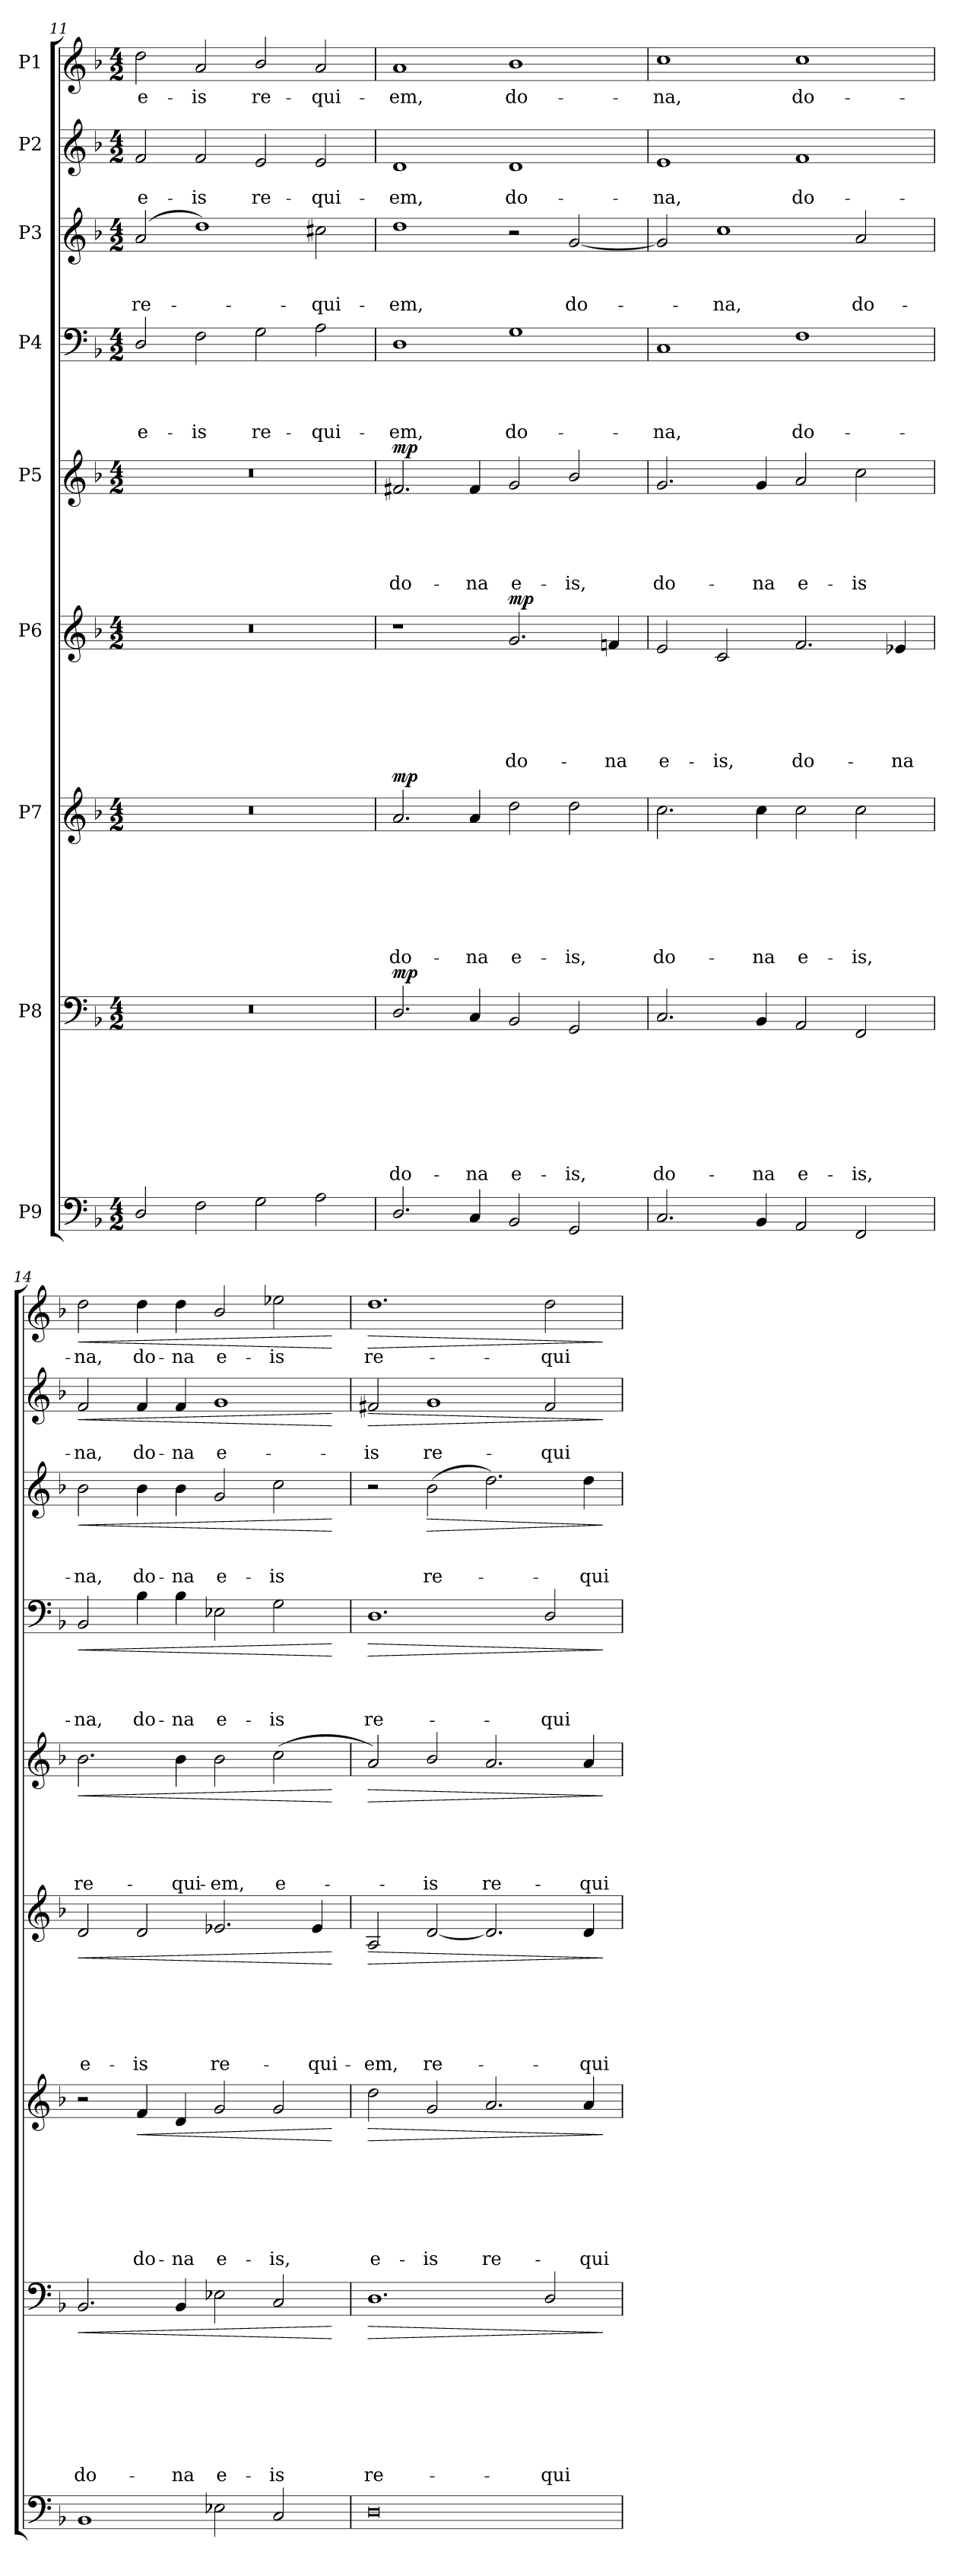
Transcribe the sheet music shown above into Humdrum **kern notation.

**kern	**kern	**text	**text	**text	**text	**text	**text	**text	**text	**dynam	**kern	**text	**text	**text	**text	**text	**text	**text	**dynam	**kern	**text	**text	**text	**text	**text	**text	**dynam	**kern	**text	**text	**text	**text	**text	**dynam	**kern	**text	**text	**text	**text	**dynam	**kern	**text	**text	**text	**dynam	**kern	**text	**text	**dynam	**kern	**text	**dynam
*part9	*part8	*part8	*part8	*part8	*part8	*part8	*part8	*part8	*part8	*part8	*part7	*part7	*part7	*part7	*part7	*part7	*part7	*part7	*part7	*part6	*part6	*part6	*part6	*part6	*part6	*part6	*part6	*part5	*part5	*part5	*part5	*part5	*part5	*part5	*part4	*part4	*part4	*part4	*part4	*part4	*part3	*part3	*part3	*part3	*part3	*part2	*part2	*part2	*part2	*part1	*part1	*part1
*staff9	*staff8	*staff8	*staff8	*staff8	*staff8	*staff8	*staff8	*staff8	*staff8	*staff8	*staff7	*staff7	*staff7	*staff7	*staff7	*staff7	*staff7	*staff7	*staff7	*staff6	*staff6	*staff6	*staff6	*staff6	*staff6	*staff6	*staff6	*staff5	*staff5	*staff5	*staff5	*staff5	*staff5	*staff5	*staff4	*staff4	*staff4	*staff4	*staff4	*staff4	*staff3	*staff3	*staff3	*staff3	*staff3	*staff2	*staff2	*staff2	*staff2	*staff1	*staff1	*staff1
*I"P9	*I"P8	*	*	*	*	*	*	*	*	*	*I"P7	*	*	*	*	*	*	*	*	*I"P6	*	*	*	*	*	*	*	*I"P5	*	*	*	*	*	*	*I"P4	*	*	*	*	*	*I"P3	*	*	*	*	*I"P2	*	*	*	*I"P1	*	*
*clefF4	*clefF4	*	*	*	*	*	*	*	*	*	*clefG2	*	*	*	*	*	*	*	*	*clefG2	*	*	*	*	*	*	*	*clefG2	*	*	*	*	*	*	*clefF4	*	*	*	*	*	*clefG2	*	*	*	*	*clefG2	*	*	*	*clefG2	*	*
*	*	*	*	*	*	*	*	*	*	*	*ITrd7c12	*	*	*	*	*	*	*	*	*	*	*	*	*	*	*	*	*	*	*	*	*	*	*	*	*	*	*	*	*	*ITrd7c12	*	*	*	*	*	*	*	*	*	*	*
*k[b-]	*k[b-]	*	*	*	*	*	*	*	*	*	*k[b-]	*	*	*	*	*	*	*	*	*k[b-]	*	*	*	*	*	*	*	*k[b-]	*	*	*	*	*	*	*k[b-]	*	*	*	*	*	*k[b-]	*	*	*	*	*k[b-]	*	*	*	*k[b-]	*	*
*F:	*F:	*	*	*	*	*	*	*	*	*	*F:	*	*	*	*	*	*	*	*	*F:	*	*	*	*	*	*	*	*F:	*	*	*	*	*	*	*F:	*	*	*	*	*	*F:	*	*	*	*	*F:	*	*	*	*F:	*	*
*M4/2	*M4/2	*	*	*	*	*	*	*	*	*	*M4/2	*	*	*	*	*	*	*	*	*M4/2	*	*	*	*	*	*	*	*M4/2	*	*	*	*	*	*	*M4/2	*	*	*	*	*	*M4/2	*	*	*	*	*M4/2	*	*	*	*M4/2	*	*
=11	=11	=11	=11	=11	=11	=11	=11	=11	=11	=11	=11	=11	=11	=11	=11	=11	=11	=11	=11	=11	=11	=11	=11	=11	=11	=11	=11	=11	=11	=11	=11	=11	=11	=11	=11	=11	=11	=11	=11	=11	=11	=11	=11	=11	=11	=11	=11	=11	=11	=11	=11	=11
*^	*	*	*	*	*	*	*	*	*	*	*	*	*	*	*	*	*	*	*	*	*	*	*	*	*	*	*	*	*	*	*	*	*	*	*	*	*	*	*	*	*	*	*	*	*	*	*	*	*	*	*	*
*	*^	*	*	*	*	*	*	*	*	*	*	*	*	*	*	*	*	*	*	*	*	*	*	*	*	*	*	*	*	*	*	*	*	*	*	*	*	*	*	*	*	*	*	*	*	*	*	*	*	*	*	*	*
!	!	!	!LO:N:vis=1	!	!	!	!	!	!	!	!	!	!LO:N:vis=1	!	!	!	!	!	!	!	!	!LO:N:vis=1	!	!	!	!	!	!	!	!LO:N:vis=1	!	!	!	!	!	!	!	!	!	!	!LO:LY:b	!	!	!	!	!LO:LY:b	!	!	!	!LO:LY:b	!	!	!LO:LY:b	!
2D/	0ryy	0ryy	0r	.	.	.	.	.	.	.	.	.	0r	.	.	.	.	.	.	.	.	0r	.	.	.	.	.	.	.	0r	.	.	.	.	.	.	2D/	.	.	.	e-	.	(>2A/	.	.	re-	.	2f/	.	e-	.	2dd\	e-	.
!	!	!	!	!	!	!	!	!	!	!	!	!	!	!	!	!	!	!	!	!	!	!	!	!	!	!	!	!	!	!	!	!	!	!	!	!	!	!	!	!	!LO:LY:b	!	!	!	!	!	!	!	!	!LO:LY:b	!	!	!LO:LY:b	!
2F\	.	.	.	.	.	.	.	.	.	.	.	.	.	.	.	.	.	.	.	.	.	.	.	.	.	.	.	.	.	.	.	.	.	.	.	.	2F\	.	.	.	-is	.	1d)	.	.	.	.	2f/	.	-is	.	2a/	-is	.
!	!	!	!	!	!	!	!	!	!	!	!	!	!	!	!	!	!	!	!	!	!	!	!	!	!	!	!	!	!	!	!	!	!	!	!	!	!	!	!	!	!LO:LY:b	!	!	!	!	!	!	!	!	!LO:LY:b	!	!	!LO:LY:b	!
2G\	.	.	.	.	.	.	.	.	.	.	.	.	.	.	.	.	.	.	.	.	.	.	.	.	.	.	.	.	.	.	.	.	.	.	.	.	2G\	.	.	.	re-	.	.	.	.	.	.	2e/	.	re-	.	2b-/	re-	.
!	!	!	!	!	!	!	!	!	!	!	!	!	!	!	!	!	!	!	!	!	!	!	!	!	!	!	!	!	!	!	!	!	!	!	!	!	!	!	!	!	!LO:LY:b	!	!	!	!	!LO:LY:b	!	!	!	!LO:LY:b	!	!	!LO:LY:b	!
2A\	.	.	.	.	.	.	.	.	.	.	.	.	.	.	.	.	.	.	.	.	.	.	.	.	.	.	.	.	.	.	.	.	.	.	.	.	2A\	.	.	.	-qui-	.	2c#X\	.	.	-qui-	.	2e/	.	-qui-	.	2a/	-qui-	.
=12	=12	=12	=12	=12	=12	=12	=12	=12	=12	=12	=12	=12	=12	=12	=12	=12	=12	=12	=12	=12	=12	=12	=12	=12	=12	=12	=12	=12	=12	=12	=12	=12	=12	=12	=12	=12	=12	=12	=12	=12	=12	=12	=12	=12	=12	=12	=12	=12	=12	=12	=12	=12	=12	=12
!	!	!	!	!	!	!	!	!	!	!	!LO:LY:b	!LO:DY:a	!	!	!	!	!	!	!	!LO:LY:b	!LO:DY:a	!	!	!	!	!	!	!	!	!	!	!	!	!	!LO:LY:b	!LO:DY:a	!	!	!	!	!LO:LY:b	!	!	!	!	!LO:LY:b	!	!	!	!LO:LY:b	!	!	!LO:LY:b	!
2.D/	0ryy	0ryy	2.D/	.	.	.	.	.	.	.	do-	mp	2.A/	.	.	.	.	.	.	do-	mp	1r	.	.	.	.	.	.	.	2.f#X/	.	.	.	.	do-	mp	1D	.	.	.	-em,	.	1d	.	.	-em,	.	1d	.	-em,	.	1a	-em,	.
!	!	!	!	!	!	!	!	!	!	!	!LO:LY:b	!	!	!	!	!	!	!	!	!LO:LY:b	!	!	!	!	!	!	!	!	!	!	!	!	!	!	!LO:LY:b	!	!	!	!	!	!	!	!	!	!	!	!	!	!	!	!	!	!	!
4C/	.	.	4C/	.	.	.	.	.	.	.	-na	.	4A/	.	.	.	.	.	.	-na	.	.	.	.	.	.	.	.	.	4f#/	.	.	.	.	-na	.	.	.	.	.	.	.	.	.	.	.	.	.	.	.	.	.	.	.
!	!	!	!	!	!	!	!	!	!	!	!LO:LY:b	!	!	!	!	!	!	!	!	!LO:LY:b	!	!	!	!	!	!	!	!LO:LY:b	!LO:DY:a	!	!	!	!	!	!LO:LY:b	!	!	!	!	!	!LO:LY:b	!	!	!	!	!	!	!	!	!LO:LY:b	!	!	!LO:LY:b	!
2BB-/	.	.	2BB-/	.	.	.	.	.	.	.	e-	.	2d\	.	.	.	.	.	.	e-	.	2.g/	.	.	.	.	.	do-	mp	2g/	.	.	.	.	e-	.	1G	.	.	.	do-	.	2r	.	.	.	.	1d	.	do-	.	1b-	do-	.
!	!	!	!	!	!	!	!	!	!	!	!LO:LY:b	!	!	!	!	!	!	!	!	!LO:LY:b	!	!	!	!	!	!	!	!	!	!	!	!	!	!	!LO:LY:b	!	!	!	!	!	!	!	!	!	!	!LO:LY:b	!	!	!	!	!	!	!	!
2GG/	.	.	2GG/	.	.	.	.	.	.	.	-is,	.	2d\	.	.	.	.	.	.	-is,	.	.	.	.	.	.	.	.	.	2b-/	.	.	.	.	-is,	.	.	.	.	.	.	.	[<2G/	.	.	do-	.	.	.	.	.	.	.	.
!	!	!	!	!	!	!	!	!	!	!	!	!	!	!	!	!	!	!	!	!	!	!	!	!	!	!	!	!LO:LY:b	!	!	!	!	!	!	!	!	!	!	!	!	!	!	!	!	!	!	!	!	!	!	!	!	!	!
.	.	.	.	.	.	.	.	.	.	.	.	.	.	.	.	.	.	.	.	.	.	4fni/	.	.	.	.	.	-na	.	.	.	.	.	.	.	.	.	.	.	.	.	.	.	.	.	.	.	.	.	.	.	.	.	.
!!LO:PB:g=z
=13	=13	=13	=13	=13	=13	=13	=13	=13	=13	=13	=13	=13	=13	=13	=13	=13	=13	=13	=13	=13	=13	=13	=13	=13	=13	=13	=13	=13	=13	=13	=13	=13	=13	=13	=13	=13	=13	=13	=13	=13	=13	=13	=13	=13	=13	=13	=13	=13	=13	=13	=13	=13	=13	=13
!	!	!	!	!	!	!	!	!	!	!	!LO:LY:b	!	!	!	!	!	!	!	!	!LO:LY:b	!	!	!	!	!	!	!	!LO:LY:b	!	!	!	!	!	!	!LO:LY:b	!	!	!	!	!	!LO:LY:b	!	!	!	!	!	!	!	!	!LO:LY:b	!	!	!LO:LY:b	!
2.C/	0ryy	0ryy	2.C/	.	.	.	.	.	.	.	do-	.	2.c\	.	.	.	.	.	.	do-	.	2e/	.	.	.	.	.	e-	.	2.g/	.	.	.	.	do-	.	1C	.	.	.	-na,	.	2G/]	.	.	.	.	1e	.	-na,	.	1cc	-na,	.
!	!	!	!	!	!	!	!	!	!	!	!	!	!	!	!	!	!	!	!	!	!	!	!	!	!	!	!	!LO:LY:b	!	!	!	!	!	!	!	!	!	!	!	!	!	!	!	!	!	!LO:LY:b	!	!	!	!	!	!	!	!
.	.	.	.	.	.	.	.	.	.	.	.	.	.	.	.	.	.	.	.	.	.	2c/	.	.	.	.	.	-is,	.	.	.	.	.	.	.	.	.	.	.	.	.	.	1c	.	.	-na,	.	.	.	.	.	.	.	.
!	!	!	!	!	!	!	!	!	!	!	!LO:LY:b	!	!	!	!	!	!	!	!	!LO:LY:b	!	!	!	!	!	!	!	!	!	!	!	!	!	!	!LO:LY:b	!	!	!	!	!	!	!	!	!	!	!	!	!	!	!	!	!	!	!
4BB-/	.	.	4BB-/	.	.	.	.	.	.	.	-na	.	4c\	.	.	.	.	.	.	-na	.	.	.	.	.	.	.	.	.	4g/	.	.	.	.	-na	.	.	.	.	.	.	.	.	.	.	.	.	.	.	.	.	.	.	.
!	!	!	!	!	!	!	!	!	!	!	!LO:LY:b	!	!	!	!	!	!	!	!	!LO:LY:b	!	!	!	!	!	!	!	!LO:LY:b	!	!	!	!	!	!	!LO:LY:b	!	!	!	!	!	!LO:LY:b	!	!	!	!	!	!	!	!	!LO:LY:b	!	!	!LO:LY:b	!
2AA/	.	.	2AA/	.	.	.	.	.	.	.	e-	.	2c\	.	.	.	.	.	.	e-	.	2.f/	.	.	.	.	.	do-	.	2a/	.	.	.	.	e-	.	1F	.	.	.	do-	.	.	.	.	.	.	1f	.	do-	.	1cc	do-	.
!	!	!	!	!	!	!	!	!	!	!	!LO:LY:b	!	!	!	!	!	!	!	!	!LO:LY:b	!	!	!	!	!	!	!	!	!	!	!	!	!	!	!LO:LY:b	!	!	!	!	!	!	!	!	!	!	!LO:LY:b	!	!	!	!	!	!	!	!
2FF/	.	.	2FF/	.	.	.	.	.	.	.	-is,	.	2c\	.	.	.	.	.	.	-is,	.	.	.	.	.	.	.	.	.	2cc\	.	.	.	.	-is	.	.	.	.	.	.	.	2A/	.	.	do-	.	.	.	.	.	.	.	.
!	!	!	!	!	!	!	!	!	!	!	!	!	!	!	!	!	!	!	!	!	!	!	!	!	!	!	!	!LO:LY:b	!	!	!	!	!	!	!	!	!	!	!	!	!	!	!	!	!	!	!	!	!	!	!	!	!	!
.	.	.	.	.	.	.	.	.	.	.	.	.	.	.	.	.	.	.	.	.	.	4e-X/	.	.	.	.	.	-na	.	.	.	.	.	.	.	.	.	.	.	.	.	.	.	.	.	.	.	.	.	.	.	.	.	.
=14	=14	=14	=14	=14	=14	=14	=14	=14	=14	=14	=14	=14	=14	=14	=14	=14	=14	=14	=14	=14	=14	=14	=14	=14	=14	=14	=14	=14	=14	=14	=14	=14	=14	=14	=14	=14	=14	=14	=14	=14	=14	=14	=14	=14	=14	=14	=14	=14	=14	=14	=14	=14	=14	=14
!	!	!	!	!	!	!	!	!	!	!	!LO:LY:b	!LO:HP:b	!	!	!	!	!	!	!	!	!	!	!	!	!	!	!	!LO:LY:b	!LO:HP:b	!	!	!	!	!	!LO:LY:b	!LO:HP:b	!	!	!	!	!LO:LY:b	!LO:HP:b	!	!	!	!LO:LY:b	!LO:HP:b	!	!	!LO:LY:b	!LO:HP:b	!	!LO:LY:b	!LO:HP:b
1BB-	0ryy	0ryy	2.BB-/	.	.	.	.	.	.	.	do-	<	2r	.	.	.	.	.	.	.	.	2d/	.	.	.	.	.	e-	<	2.b-\	.	.	.	.	re-	<	2BB-/	.	.	.	-na,	<	2B-\	.	.	-na,	<	2f/	.	-na,	<	2dd\	-na,	<
!	!	!	!	!	!	!	!	!	!	!	!	!	!	!	!	!	!	!	!	!LO:LY:b	!LO:HP:b	!	!	!	!	!	!	!LO:LY:b	!	!	!	!	!	!	!	!	!	!	!	!	!LO:LY:b	!	!	!	!	!LO:LY:b	!	!	!	!LO:LY:b	!	!	!LO:LY:b	!
.	.	.	.	.	.	.	.	.	.	.	.	.	4F/	.	.	.	.	.	.	do-	<	2d/	.	.	.	.	.	-is	.	.	.	.	.	.	.	.	4B-\	.	.	.	do-	.	4B-\	.	.	do-	.	4f/	.	do-	.	4dd\	do-	.
!	!	!	!	!	!	!	!	!	!	!	!LO:LY:b	!	!	!	!	!	!	!	!	!LO:LY:b	!	!	!	!	!	!	!	!	!	!	!	!	!	!	!LO:LY:b	!	!	!	!	!	!LO:LY:b	!	!	!	!	!LO:LY:b	!	!	!	!LO:LY:b	!	!	!LO:LY:b	!
.	.	.	4BB-/	.	.	.	.	.	.	.	-na	.	4D/	.	.	.	.	.	.	-na	.	.	.	.	.	.	.	.	.	4b-\	.	.	.	.	-qui-	.	4B-\	.	.	.	-na	.	4B-\	.	.	-na	.	4f/	.	-na	.	4dd\	-na	.
!	!	!	!	!	!	!	!	!	!	!	!LO:LY:b	!	!	!	!	!	!	!	!	!LO:LY:b	!	!	!	!	!	!	!	!LO:LY:b	!	!	!	!	!	!	!LO:LY:b	!	!	!	!	!	!LO:LY:b	!	!	!	!	!LO:LY:b	!	!	!	!LO:LY:b	!	!	!LO:LY:b	!
2E-X\	.	.	2E-X\	.	.	.	.	.	.	.	e-	.	2G/	.	.	.	.	.	.	e-	.	2.e-X/	.	.	.	.	.	re-	.	2b-\	.	.	.	.	-em,	.	2E-X\	.	.	.	e-	.	2G/	.	.	e-	.	1g	.	e-	.	2b-/	e-	.
!	!	!	!	!	!	!	!	!	!	!	!LO:LY:b	!	!	!	!	!	!	!	!	!LO:LY:b	!	!	!	!	!	!	!	!	!	!	!	!	!	!	!LO:LY:b	!	!	!	!	!	!LO:LY:b	!	!	!	!	!LO:LY:b	!	!	!	!	!	!	!LO:LY:b	!
2C/	.	.	2C/	.	.	.	.	.	.	.	-is	.	2G/	.	.	.	.	.	.	-is,	.	.	.	.	.	.	.	.	.	(>2cc\	.	.	.	.	e-	.	2G\	.	.	.	-is	.	2c\	.	.	-is	.	.	.	.	.	2ee-X\	-is	.
!	!	!	!	!	!	!	!	!	!	!	!	!	!	!	!	!	!	!	!	!	!	!	!	!	!	!	!	!LO:LY:b	!	!	!	!	!	!	!	!	!	!	!	!	!	!	!	!	!	!	!	!	!	!	!	!	!	!
.	.	.	.	.	.	.	.	.	.	.	.	.	.	.	.	.	.	.	.	.	.	4e-/	.	.	.	.	.	-qui-	.	.	.	.	.	.	.	.	.	.	.	.	.	.	.	.	.	.	.	.	.	.	.	.	.	.
*v	*v	*v	*	*	*	*	*	*	*	*	*	*	*	*	*	*	*	*	*	*	*	*	*	*	*	*	*	*	*	*	*	*	*	*	*	*	*	*	*	*	*	*	*	*	*	*	*	*	*	*	*	*	*	*
.	.	.	.	.	.	.	.	.	.	[	.	.	.	.	.	.	.	.	[	.	.	.	.	.	.	.	[	.	.	.	.	.	.	[	.	.	.	.	.	[	.	.	.	.	[	.	.	.	[	.	.	[
=15	=15	=15	=15	=15	=15	=15	=15	=15	=15	=15	=15	=15	=15	=15	=15	=15	=15	=15	=15	=15	=15	=15	=15	=15	=15	=15	=15	=15	=15	=15	=15	=15	=15	=15	=15	=15	=15	=15	=15	=15	=15	=15	=15	=15	=15	=15	=15	=15	=15	=15	=15	=15
*^	*	*	*	*	*	*	*	*	*	*	*	*	*	*	*	*	*	*	*	*	*	*	*	*	*	*	*	*	*	*	*	*	*	*	*	*	*	*	*	*	*	*	*	*	*	*	*	*	*	*	*	*
*	*^	*	*	*	*	*	*	*	*	*	*	*	*	*	*	*	*	*	*	*	*	*	*	*	*	*	*	*	*	*	*	*	*	*	*	*	*	*	*	*	*	*	*	*	*	*	*	*	*	*	*	*	*
!	!	!	!	!	!	!	!	!	!	!	!LO:LY:b	!LO:HP:b	!	!	!	!	!	!	!	!LO:LY:b	!LO:HP:b	!	!	!	!	!	!	!LO:LY:b	!LO:HP:b	!	!	!	!	!	!	!LO:HP:b	!	!	!	!	!LO:LY:b	!LO:HP:b	!	!	!	!	!	!	!	!LO:LY:b	!LO:HP:b	!	!LO:LY:b	!LO:HP:b
0D	0ryy	0ryy	1.D	.	.	.	.	.	.	.	re-	>	2d\	.	.	.	.	.	.	e-	>	2A/	.	.	.	.	.	-em,	>	2a/)	.	.	.	.	.	>	1.D	.	.	.	re-	>	2r	.	.	.	.	2f#X/	.	-is	>	1.dd	re-	>
!	!	!	!	!	!	!	!	!	!	!	!	!	!	!	!	!	!	!	!	!LO:LY:b	!	!	!	!	!	!	!	!LO:LY:b	!	!	!	!	!	!	!LO:LY:b	!	!	!	!	!	!	!	!	!	!	!LO:LY:b	!LO:HP:b	!	!	!LO:LY:b	!	!	!	!
.	.	.	.	.	.	.	.	.	.	.	.	.	2G/	.	.	.	.	.	.	-is	.	[<2d/	.	.	.	.	.	re-	.	2b-/	.	.	.	.	-is	.	.	.	.	.	.	.	(>2B-\	.	.	re-	>	1g	.	re-	.	.	.	.
!	!	!	!	!	!	!	!	!	!	!	!	!	!	!	!	!	!	!	!	!LO:LY:b	!	!	!	!	!	!	!	!	!	!	!	!	!	!	!LO:LY:b	!	!	!	!	!	!	!	!	!	!	!	!	!	!	!	!	!	!	!
.	.	.	.	.	.	.	.	.	.	.	.	.	2.A/	.	.	.	.	.	.	re-	.	2.d/]	.	.	.	.	.	.	.	2.a/	.	.	.	.	re-	.	.	.	.	.	.	.	2.d\)	.	.	.	.	.	.	.	.	.	.	.
!	!	!	!	!	!	!	!	!	!	!	!LO:LY:b	!	!	!	!	!	!	!	!	!	!	!	!	!	!	!	!	!	!	!	!	!	!	!	!	!	!	!	!	!	!LO:LY:b	!	!	!	!	!	!	!	!	!LO:LY:b	!	!	!LO:LY:b	!
.	.	.	2D/	.	.	.	.	.	.	.	-qui-	.	.	.	.	.	.	.	.	.	.	.	.	.	.	.	.	.	.	.	.	.	.	.	.	.	2D/	.	.	.	-qui-	.	.	.	.	.	.	2f#/	.	-qui-	.	2dd\	-qui-	.
!	!	!	!	!	!	!	!	!	!	!	!	!	!	!	!	!	!	!	!	!LO:LY:b	!	!	!	!	!	!	!	!LO:LY:b	!	!	!	!	!	!	!LO:LY:b	!	!	!	!	!	!	!	!	!	!	!LO:LY:b	!	!	!	!	!	!	!	!
.	.	.	.	.	.	.	.	.	.	.	.	.	4A/	.	.	.	.	.	.	-qui-	.	4d/	.	.	.	.	.	-qui-	.	4a/	.	.	.	.	-qui-	.	.	.	.	.	.	.	4d\	.	.	-qui-	.	.	.	.	.	.	.	.
*v	*v	*v	*	*	*	*	*	*	*	*	*	*	*	*	*	*	*	*	*	*	*	*	*	*	*	*	*	*	*	*	*	*	*	*	*	*	*	*	*	*	*	*	*	*	*	*	*	*	*	*	*	*	*	*
.	.	.	.	.	.	.	.	.	.	]	.	.	.	.	.	.	.	.	]	.	.	.	.	.	.	.	]	.	.	.	.	.	.	]	.	.	.	.	.	]	.	.	.	.	]	.	.	.	]	.	.	]
=	=	=	=	=	=	=	=	=	=	=	=	=	=	=	=	=	=	=	=	=	=	=	=	=	=	=	=	=	=	=	=	=	=	=	=	=	=	=	=	=	=	=	=	=	=	=	=	=	=	=	=	=
*-	*-	*-	*-	*-	*-	*-	*-	*-	*-	*-	*-	*-	*-	*-	*-	*-	*-	*-	*-	*-	*-	*-	*-	*-	*-	*-	*-	*-	*-	*-	*-	*-	*-	*-	*-	*-	*-	*-	*-	*-	*-	*-	*-	*-	*-	*-	*-	*-	*-	*-	*-	*-
